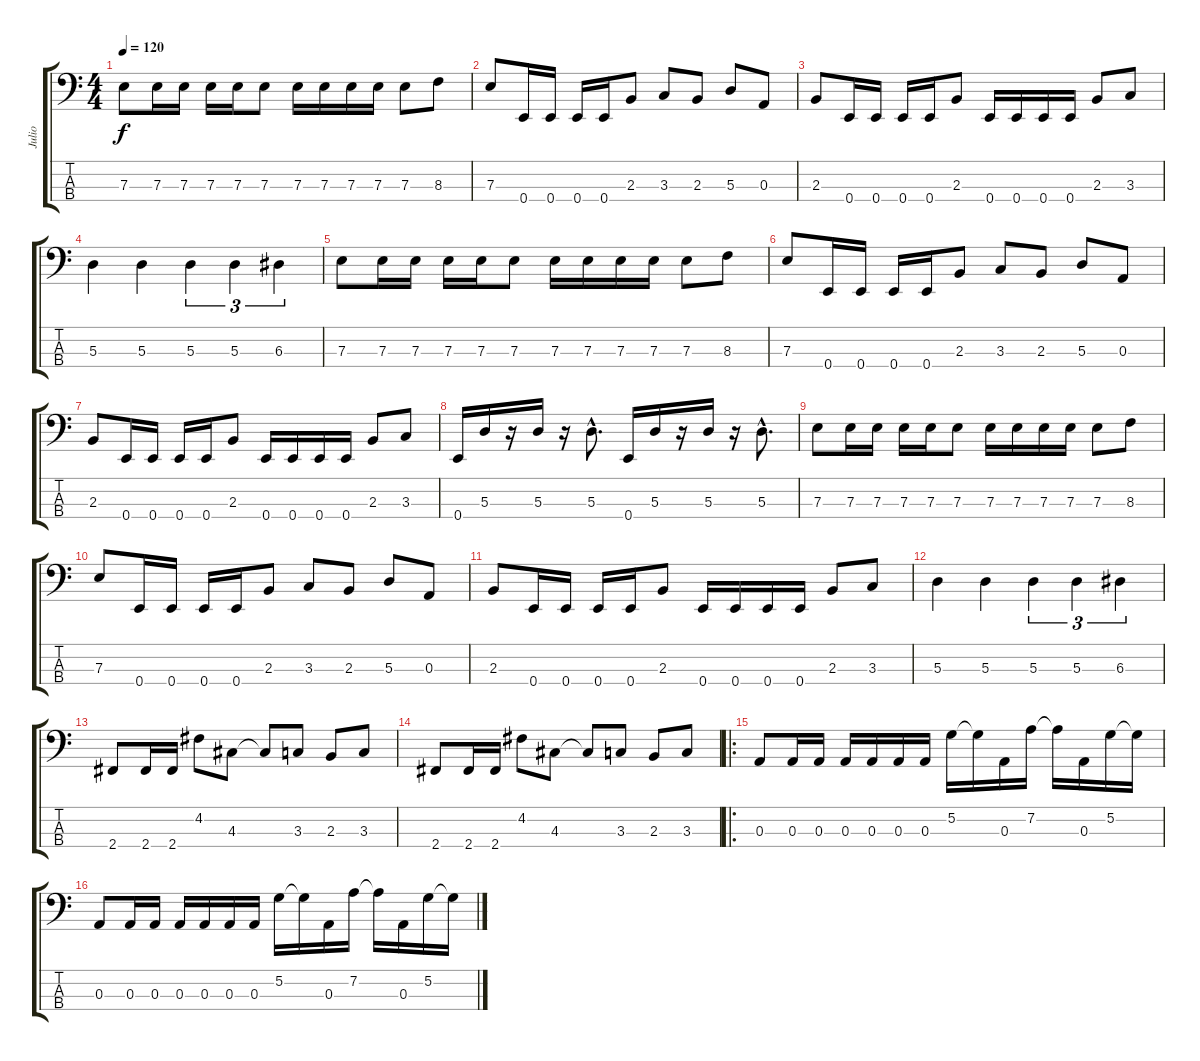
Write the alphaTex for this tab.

\track ("Julio" "Julio") {instrument electricbassfinger}
\staff {score tabs}
\tuning (G2 D2 A1 E1) {hide}
\ts (4 4)
\tempo 120
\clef f4
\ks c
7.3.8{dy f} 7.3.16 7.3.16 7.3.16 7.3.16 7.3.8 7.3.16 7.3.16 7.3.16 7.3.16 7.3.8 8.3.8 |
7.3.8 0.4.16 0.4.16 0.4.16 0.4.16 2.3.8 3.3.8 2.3.8 5.3.8 0.3.8 |
2.3.8 0.4.16 0.4.16 0.4.16 0.4.16 2.3.8 0.4.16 0.4.16 0.4.16 0.4.16 2.3.8 3.3.8 |
5.3.4 5.3.4 5.3.4{tu (3 2)} 5.3.4{tu (3 2)} 6.3.4{tu (3 2)} |
7.3.8 7.3.16 7.3.16 7.3.16 7.3.16 7.3.8 7.3.16 7.3.16 7.3.16 7.3.16 7.3.8 8.3.8 |
7.3.8 0.4.16 0.4.16 0.4.16 0.4.16 2.3.8 3.3.8 2.3.8 5.3.8 0.3.8 |
2.3.8 0.4.16 0.4.16 0.4.16 0.4.16 2.3.8 0.4.16 0.4.16 0.4.16 0.4.16 2.3.8 3.3.8 |
0.4.16 5.3.16 r.16 5.3.16 r.16 5.3{hac}.8{d} 0.4.16 5.3.16 r.16 5.3.16 r.16 5.3{hac}.8{d} |
7.3.8 7.3.16 7.3.16 7.3.16 7.3.16 7.3.8 7.3.16 7.3.16 7.3.16 7.3.16 7.3.8 8.3.8 |
7.3.8 0.4.16 0.4.16 0.4.16 0.4.16 2.3.8 3.3.8 2.3.8 5.3.8 0.3.8 |
2.3.8 0.4.16 0.4.16 0.4.16 0.4.16 2.3.8 0.4.16 0.4.16 0.4.16 0.4.16 2.3.8 3.3.8 |
5.3.4 5.3.4 5.3.4{tu (3 2)} 5.3.4{tu (3 2)} 6.3.4{tu (3 2)} |
2.4.8 2.4.16 2.4.16 4.2.8 4.3.8 4.3{t}.8 3.3.8 2.3.8 3.3.8 |
2.4.8 2.4.16 2.4.16 4.2.8 4.3.8 4.3{t}.8 3.3.8 2.3.8 3.3.8 |
\ro
0.3.8 0.3.16 0.3.16 0.3.16 0.3.16 0.3.16 0.3.16 5.2.16 5.2{t}.16 0.3.16 7.2.16 7.2{t}.16 0.3.16 5.2.16 5.2{t}.16 |
0.3.8 0.3.16 0.3.16 0.3.16 0.3.16 0.3.16 0.3.16 5.2.16 5.2{t}.16 0.3.16 7.2.16 7.2{t}.16 0.3.16 5.2.16 5.2{t}.16
